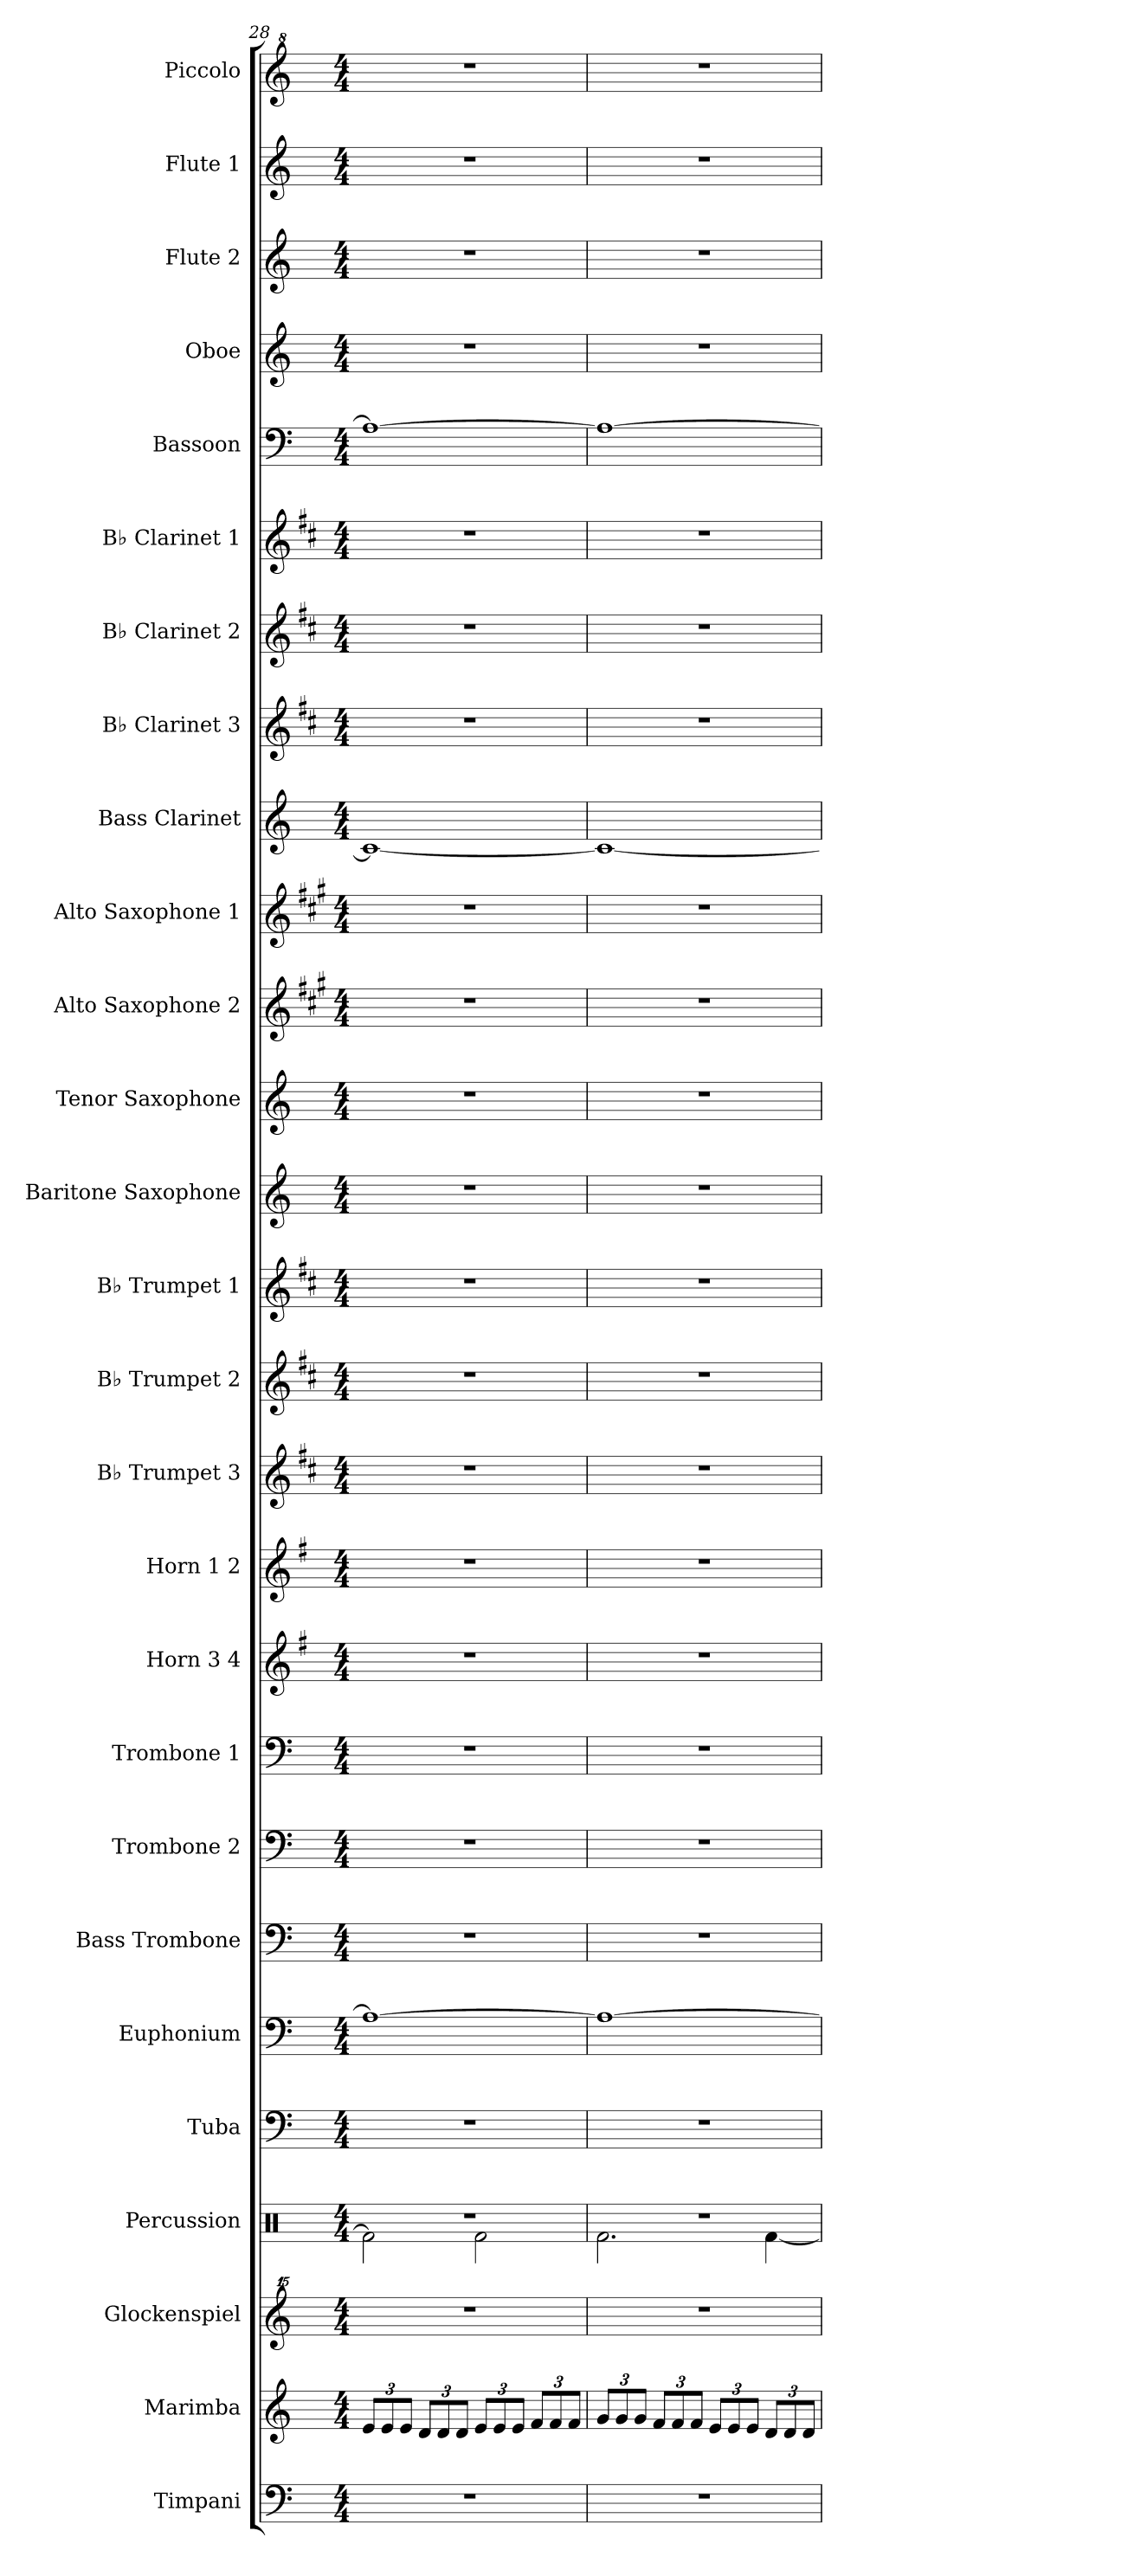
**kern	**kern	**kern	**kern	**kern	**kern	**kern	**kern	**kern	**kern	**kern	**kern	**kern	**kern	**kern	**kern	**kern	**kern	**kern	**kern	**kern	**kern	**kern	**kern	**kern	**kern	**kern
*part27	*part26	*part25	*part24	*part23	*part22	*part21	*part20	*part19	*part18	*part17	*part16	*part15	*part14	*part13	*part12	*part11	*part10	*part9	*part8	*part7	*part6	*part5	*part4	*part3	*part2	*part1
*staff27	*staff26	*staff25	*staff24	*staff23	*staff22	*staff21	*staff20	*staff19	*staff18	*staff17	*staff16	*staff15	*staff14	*staff13	*staff12	*staff11	*staff10	*staff9	*staff8	*staff7	*staff6	*staff5	*staff4	*staff3	*staff2	*staff1
*I"Timpani	*I"Marimba	*I"Glockenspiel	*I"Percussion	*I"Tuba	*I"Euphonium	*I"Bass Trombone	*I"Trombone 2	*I"Trombone 1	*I"Horn 3 4	*I"Horn 1 2	*I"B♭ Trumpet 3	*I"B♭ Trumpet 2	*I"B♭ Trumpet 1	*I"Baritone Saxophone	*I"Tenor Saxophone	*I"Alto Saxophone 2	*I"Alto Saxophone 1	*I"Bass Clarinet	*I"B♭ Clarinet 3	*I"B♭ Clarinet 2	*I"B♭ Clarinet 1	*I"Bassoon	*I"Oboe	*I"Flute 2	*I"Flute 1	*I"Piccolo
*I'Timp.	*I'Mrm.	*I'Glk.	*I'Perc.	*I'Tu.	*I'Eu.	*I'B. Trb.	*I'Trb. 2	*I'Trb. 1	*I'Hn. 3 4	*I'Hn. 1 2	*I'Tpt. 3	*I'Tpt. 2	*I'Tpt. 1	*I'Bar. Sax.	*I'T. Sax.	*I'A. Sax. 2	*I'A. Sax. 1	*I'B. Cl.	*I'B♭ Cl. 3	*I'B♭ Cl. 2	*I'B♭ Cl. 1	*I'Bsn.	*I'Ob.	*I'Fl. 2	*I'Fl. 1	*I'Picc.
*clefF4	*clefG2	*clefG^^2	*clefX	*clefF4	*clefF4	*clefF4	*clefF4	*clefF4	*clefG2	*clefG2	*clefG2	*clefG2	*clefG2	*clefG2	*clefG2	*clefG2	*clefG2	*clefG2	*clefG2	*clefG2	*clefG2	*clefF4	*clefG2	*clefG2	*clefG2	*clefG^2
*	*	*	*	*	*	*	*	*	*ITrd4c7	*ITrd4c7	*ITrd1c2	*ITrd1c2	*ITrd1c2	*ITrd12c21	*ITrd8c14	*ITrd5c9	*ITrd5c9	*ITrd8c14	*ITrd1c2	*ITrd1c2	*ITrd1c2	*	*	*	*	*ITrd-7c-12
*k[]	*k[]	*k[]	*k[]	*k[]	*k[]	*k[]	*k[]	*k[]	*k[]	*k[]	*k[]	*k[]	*k[]	*k[]	*k[]	*k[]	*k[]	*k[]	*k[]	*k[]	*k[]	*k[]	*k[]	*k[]	*k[]	*k[]
*C:	*C:	*C:	*C:	*C:	*C:	*C:	*C:	*C:	*C:	*C:	*C:	*C:	*C:	*C:	*C:	*C:	*C:	*C:	*C:	*C:	*C:	*C:	*C:	*C:	*C:	*C:
*M4/4	*M4/4	*M4/4	*M4/4	*M4/4	*M4/4	*M4/4	*M4/4	*M4/4	*M4/4	*M4/4	*M4/4	*M4/4	*M4/4	*M4/4	*M4/4	*M4/4	*M4/4	*M4/4	*M4/4	*M4/4	*M4/4	*M4/4	*M4/4	*M4/4	*M4/4	*M4/4
*	*Xbrackettup	*	*	*	*	*	*	*	*	*	*	*	*	*	*	*	*	*	*	*	*	*	*	*	*	*
=28	=28	=28	=28	=28	=28	=28	=28	=28	=28	=28	=28	=28	=28	=28	=28	=28	=28	=28	=28	=28	=28	=28	=28	=28	=28	=28
*	*	*	*^	*	*	*	*	*	*	*	*	*	*	*	*	*	*	*	*	*	*	*	*	*	*	*
1r	12e/L	1r	1r	2Rf\]	1r	1A_	1r	1r	1r	1r	1r	1r	1r	1r	1r	1r	1r	1r	1C_	1r	1r	1r	1A_	1r	1r	1r	1r
.	12e/	.	.	.	.	.	.	.	.	.	.	.	.	.	.	.	.	.	.	.	.	.	.	.	.	.	.
.	12e/J	.	.	.	.	.	.	.	.	.	.	.	.	.	.	.	.	.	.	.	.	.	.	.	.	.	.
.	12d/L	.	.	.	.	.	.	.	.	.	.	.	.	.	.	.	.	.	.	.	.	.	.	.	.	.	.
.	12d/	.	.	.	.	.	.	.	.	.	.	.	.	.	.	.	.	.	.	.	.	.	.	.	.	.	.
.	12d/J	.	.	.	.	.	.	.	.	.	.	.	.	.	.	.	.	.	.	.	.	.	.	.	.	.	.
.	12e/L	.	.	2Rf\	.	.	.	.	.	.	.	.	.	.	.	.	.	.	.	.	.	.	.	.	.	.	.
.	12e/	.	.	.	.	.	.	.	.	.	.	.	.	.	.	.	.	.	.	.	.	.	.	.	.	.	.
.	12e/J	.	.	.	.	.	.	.	.	.	.	.	.	.	.	.	.	.	.	.	.	.	.	.	.	.	.
.	12f/L	.	.	.	.	.	.	.	.	.	.	.	.	.	.	.	.	.	.	.	.	.	.	.	.	.	.
.	12f/	.	.	.	.	.	.	.	.	.	.	.	.	.	.	.	.	.	.	.	.	.	.	.	.	.	.
.	12f/J	.	.	.	.	.	.	.	.	.	.	.	.	.	.	.	.	.	.	.	.	.	.	.	.	.	.
=29	=29	=29	=29	=29	=29	=29	=29	=29	=29	=29	=29	=29	=29	=29	=29	=29	=29	=29	=29	=29	=29	=29	=29	=29	=29	=29	=29
1r	12g/L	1r	1r	2.Rf\	1r	1A_	1r	1r	1r	1r	1r	1r	1r	1r	1r	1r	1r	1r	1C_	1r	1r	1r	1A_	1r	1r	1r	1r
.	12g/	.	.	.	.	.	.	.	.	.	.	.	.	.	.	.	.	.	.	.	.	.	.	.	.	.	.
.	12g/J	.	.	.	.	.	.	.	.	.	.	.	.	.	.	.	.	.	.	.	.	.	.	.	.	.	.
.	12f/L	.	.	.	.	.	.	.	.	.	.	.	.	.	.	.	.	.	.	.	.	.	.	.	.	.	.
.	12f/	.	.	.	.	.	.	.	.	.	.	.	.	.	.	.	.	.	.	.	.	.	.	.	.	.	.
.	12f/J	.	.	.	.	.	.	.	.	.	.	.	.	.	.	.	.	.	.	.	.	.	.	.	.	.	.
.	12e/L	.	.	.	.	.	.	.	.	.	.	.	.	.	.	.	.	.	.	.	.	.	.	.	.	.	.
.	12e/	.	.	.	.	.	.	.	.	.	.	.	.	.	.	.	.	.	.	.	.	.	.	.	.	.	.
.	12e/J	.	.	.	.	.	.	.	.	.	.	.	.	.	.	.	.	.	.	.	.	.	.	.	.	.	.
.	12d/L	.	.	[4Rf\	.	.	.	.	.	.	.	.	.	.	.	.	.	.	.	.	.	.	.	.	.	.	.
.	12d/	.	.	.	.	.	.	.	.	.	.	.	.	.	.	.	.	.	.	.	.	.	.	.	.	.	.
.	12d/J	.	.	.	.	.	.	.	.	.	.	.	.	.	.	.	.	.	.	.	.	.	.	.	.	.	.
*	*	*	*v	*v	*	*	*	*	*	*	*	*	*	*	*	*	*	*	*	*	*	*	*	*	*	*	*
=	=	=	=	=	=	=	=	=	=	=	=	=	=	=	=	=	=	=	=	=	=	=	=	=	=	=
*-	*-	*-	*-	*-	*-	*-	*-	*-	*-	*-	*-	*-	*-	*-	*-	*-	*-	*-	*-	*-	*-	*-	*-	*-	*-	*-
